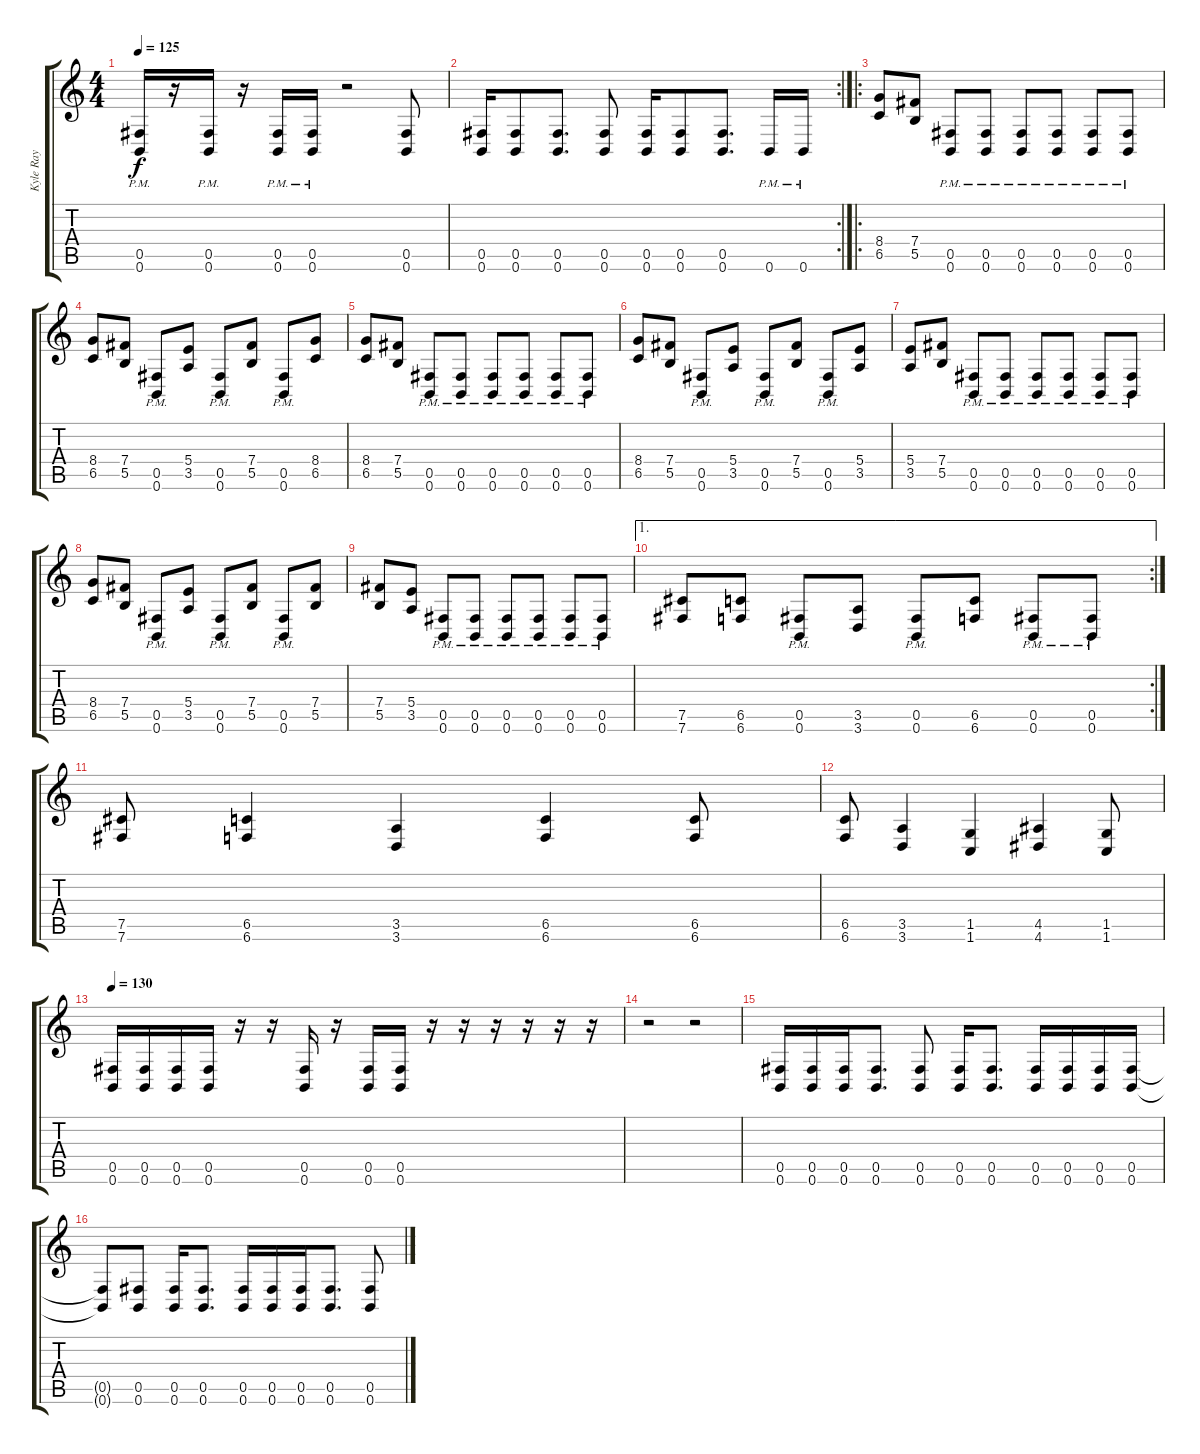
\track ("Kyle Ray " "Kyle Ray ") {instrument distortionguitar}
\staff {score tabs}
\tuning (Db4 Ab3 E3 B2 Gb2 B1) {hide}
\ts (4 4)
\tempo 125
\clef g2
\ks c
(0.5{pm} 0.6{pm}).16{dy f} r.16 (0.5{pm} 0.6{pm}).16 r.16 (0.5{pm} 0.6{pm}).16 (0.5{pm} 0.6{pm}).16 r.2 (0.5 0.6).8 |
\rc 2
(0.5 0.6).16 (0.5 0.6).8 (0.5 0.6).8{d} (0.5 0.6).8 (0.5 0.6).16 (0.5 0.6).8 (0.5 0.6).8{d} 0.6{pm}.16 0.6{pm}.16 |
\ro
(8.4 6.5).8 (7.4 5.5).8 (0.5{pm} 0.6{pm}).8 (0.5{pm} 0.6{pm}).8 (0.5{pm} 0.6{pm}).8 (0.5{pm} 0.6{pm}).8 (0.5{pm} 0.6{pm}).8 (0.5{pm} 0.6{pm}).8 |
(8.4 6.5).8 (7.4 5.5).8 (0.5{pm} 0.6{pm}).8 (5.4 3.5).8 (0.5{pm} 0.6{pm}).8 (7.4 5.5).8 (0.5{pm} 0.6{pm}).8 (8.4 6.5).8 |
(8.4 6.5).8 (7.4 5.5).8 (0.5{pm} 0.6{pm}).8 (0.5{pm} 0.6{pm}).8 (0.5{pm} 0.6{pm}).8 (0.5{pm} 0.6{pm}).8 (0.5{pm} 0.6{pm}).8 (0.5{pm} 0.6{pm}).8 |
(8.4 6.5).8 (7.4 5.5).8 (0.5{pm} 0.6{pm}).8 (5.4 3.5).8 (0.5{pm} 0.6{pm}).8 (7.4 5.5).8 (0.5{pm} 0.6{pm}).8 (5.4 3.5).8 |
(5.4 3.5).8 (7.4 5.5).8 (0.5{pm} 0.6{pm}).8 (0.5{pm} 0.6{pm}).8 (0.5{pm} 0.6{pm}).8 (0.5{pm} 0.6{pm}).8 (0.5{pm} 0.6{pm}).8 (0.5{pm} 0.6{pm}).8 |
(8.4 6.5).8 (7.4 5.5).8 (0.5{pm} 0.6{pm}).8 (5.4 3.5).8 (0.5{pm} 0.6{pm}).8 (7.4 5.5).8 (0.5{pm} 0.6{pm}).8 (7.4 5.5).8 |
(7.4 5.5).8 (5.4 3.5).8 (0.5{pm} 0.6{pm}).8 (0.5{pm} 0.6{pm}).8 (0.5{pm} 0.6{pm}).8 (0.5{pm} 0.6{pm}).8 (0.5{pm} 0.6{pm}).8 (0.5{pm} 0.6{pm}).8 |
\ae 1
\rc 2
(7.5 7.6).8 (6.5 6.6).8 (0.5{pm} 0.6{pm}).8 (3.5 3.6).8 (0.5{pm} 0.6{pm}).8 (6.5 6.6).8 (0.5{pm} 0.6{pm}).8 (0.5{pm} 0.6{pm}).8 |
(7.5 7.6).8 (6.5 6.6).4 (3.5 3.6).4 (6.5 6.6).4 (6.5 6.6).8 |
(6.5 6.6).8 (3.5 3.6).4 (1.5 1.6).4 (4.5 4.6).4 (1.5 1.6).8 |
\tempo 130
(0.5 0.6).16 (0.5 0.6).16 (0.5 0.6).16 (0.5 0.6).16 r.16 r.16 (0.5 0.6).16 r.16 (0.5 0.6).16 (0.5 0.6).16 r.16 r.16 r.16 r.16 r.16 r.16 |
r.2 r.2 |
(0.5 0.6).16 (0.5 0.6).16 (0.5 0.6).16 (0.5 0.6).8{d} (0.5 0.6).8 (0.5 0.6).16 (0.5 0.6).8{d} (0.5 0.6).16 (0.5 0.6).16 (0.5 0.6).16 (0.5 0.6).16 |
(0.5{t} 0.6{t}).8 (0.5 0.6).8 (0.5 0.6).16 (0.5 0.6).8{d} (0.5 0.6).16 (0.5 0.6).16 (0.5 0.6).16 (0.5 0.6).8{d} (0.5 0.6).8
